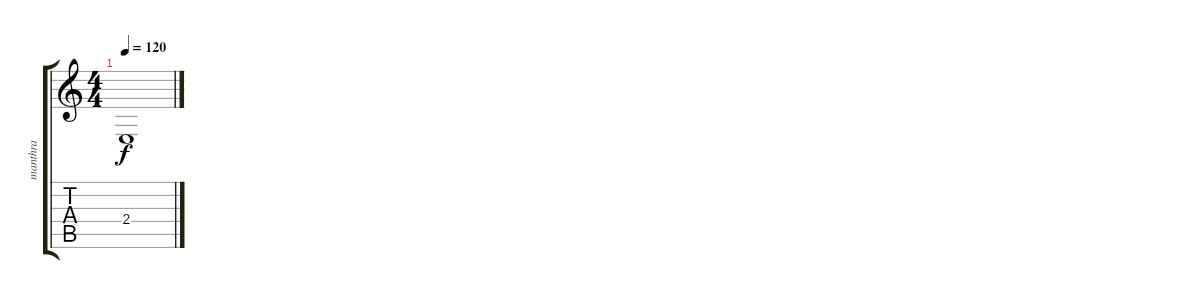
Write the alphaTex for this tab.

\track ("manthra" "manthra") {instrument fx4atmosphere}
\staff {score tabs}
\tuning (E4 B3 G3 D3 A2 E2) {hide}
\ts (4 4)
\tempo 120
\clef g2
\ks c
2.4.1{dy f}
